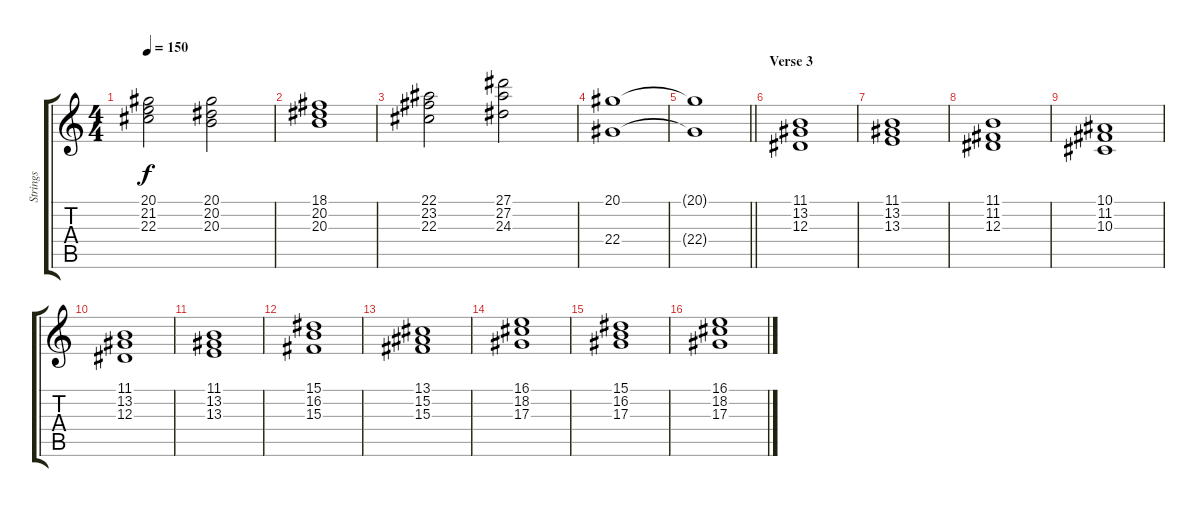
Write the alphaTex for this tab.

\track ("Strings" "Strings") {instrument stringensemble1}
\staff {score tabs}
\tuning (C4 G3 Eb3 Bb2 F2 C2) {hide}
\ts (4 4)
\tempo 150
\clef g2
\ks c
(20.1 21.2 22.3).2{dy f} (20.1 20.2 20.3).2 |
(18.1 20.2 20.3).1 |
(22.1 23.2 22.3).2 (27.1 27.2 24.3).2 |
(20.1 22.4).1 |
\barLineRight lightlight
(20.1{t} 22.4{t}).1 |
\section ("" "Verse 3")
(11.1 13.2 12.3).1 |
(11.1 13.2 13.3).1 |
(11.1 11.2 12.3).1 |
(10.1 11.2 10.3).1 |
(11.1 13.2 12.3).1 |
(11.1 13.2 13.3).1 |
(15.1 16.2 15.3).1 |
(13.1 15.2 15.3).1 |
(16.1 18.2 17.3).1 |
(15.1 16.2 17.3).1 |
(16.1 18.2 17.3).1
